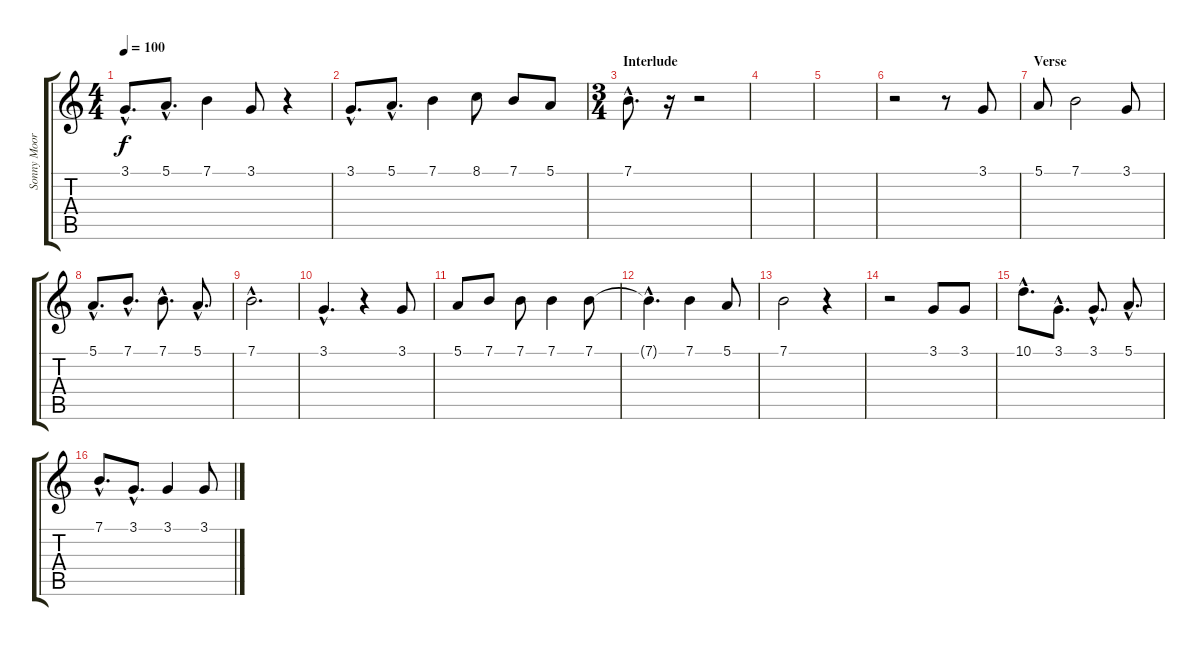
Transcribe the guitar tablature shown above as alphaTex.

\track ("Sonny Moore (Vocals)" "Sonny Moor") {instrument clarinet}
\staff {score tabs}
\tuning (E4 B3 G3 D3 A2 E2) {hide}
\ts (4 4)
\tempo 100
\clef g2
\ks c
3.1{hac}.8{d dy f} 5.1{hac}.8{d} 7.1.4 3.1.8 r.4 |
3.1{hac}.8{d} 5.1{hac}.8{d} 7.1.4 8.1.8 7.1.8 5.1.8 |
\ts (3 4)
\section ("" "Interlude")
7.1{hac}.8{d} r.16 r.2 |
|
|
r.2 r.8 3.1.8 |
\section ("" "Verse")
5.1.8 7.1.2 3.1.8 |
5.1{hac}.8{d} 7.1{hac}.8{d} 7.1{hac}.8{d} 5.1{hac}.8{d} |
7.1{hac}.2{d} |
3.1{hac}.4{d} r.4 3.1.8 |
5.1.8 7.1.8 7.1.8 7.1.4 7.1.8 |
7.1{hac t}.4{d} 7.1.4 5.1.8 |
7.1.2 r.4 |
r.2 3.1.8 3.1.8 |
10.1{hac}.8{d} 3.1{hac}.8{d} 3.1{hac}.8{d} 5.1{hac}.8{d} |
7.1{hac}.8{d} 3.1{hac}.8{d} 3.1.4 3.1.8
